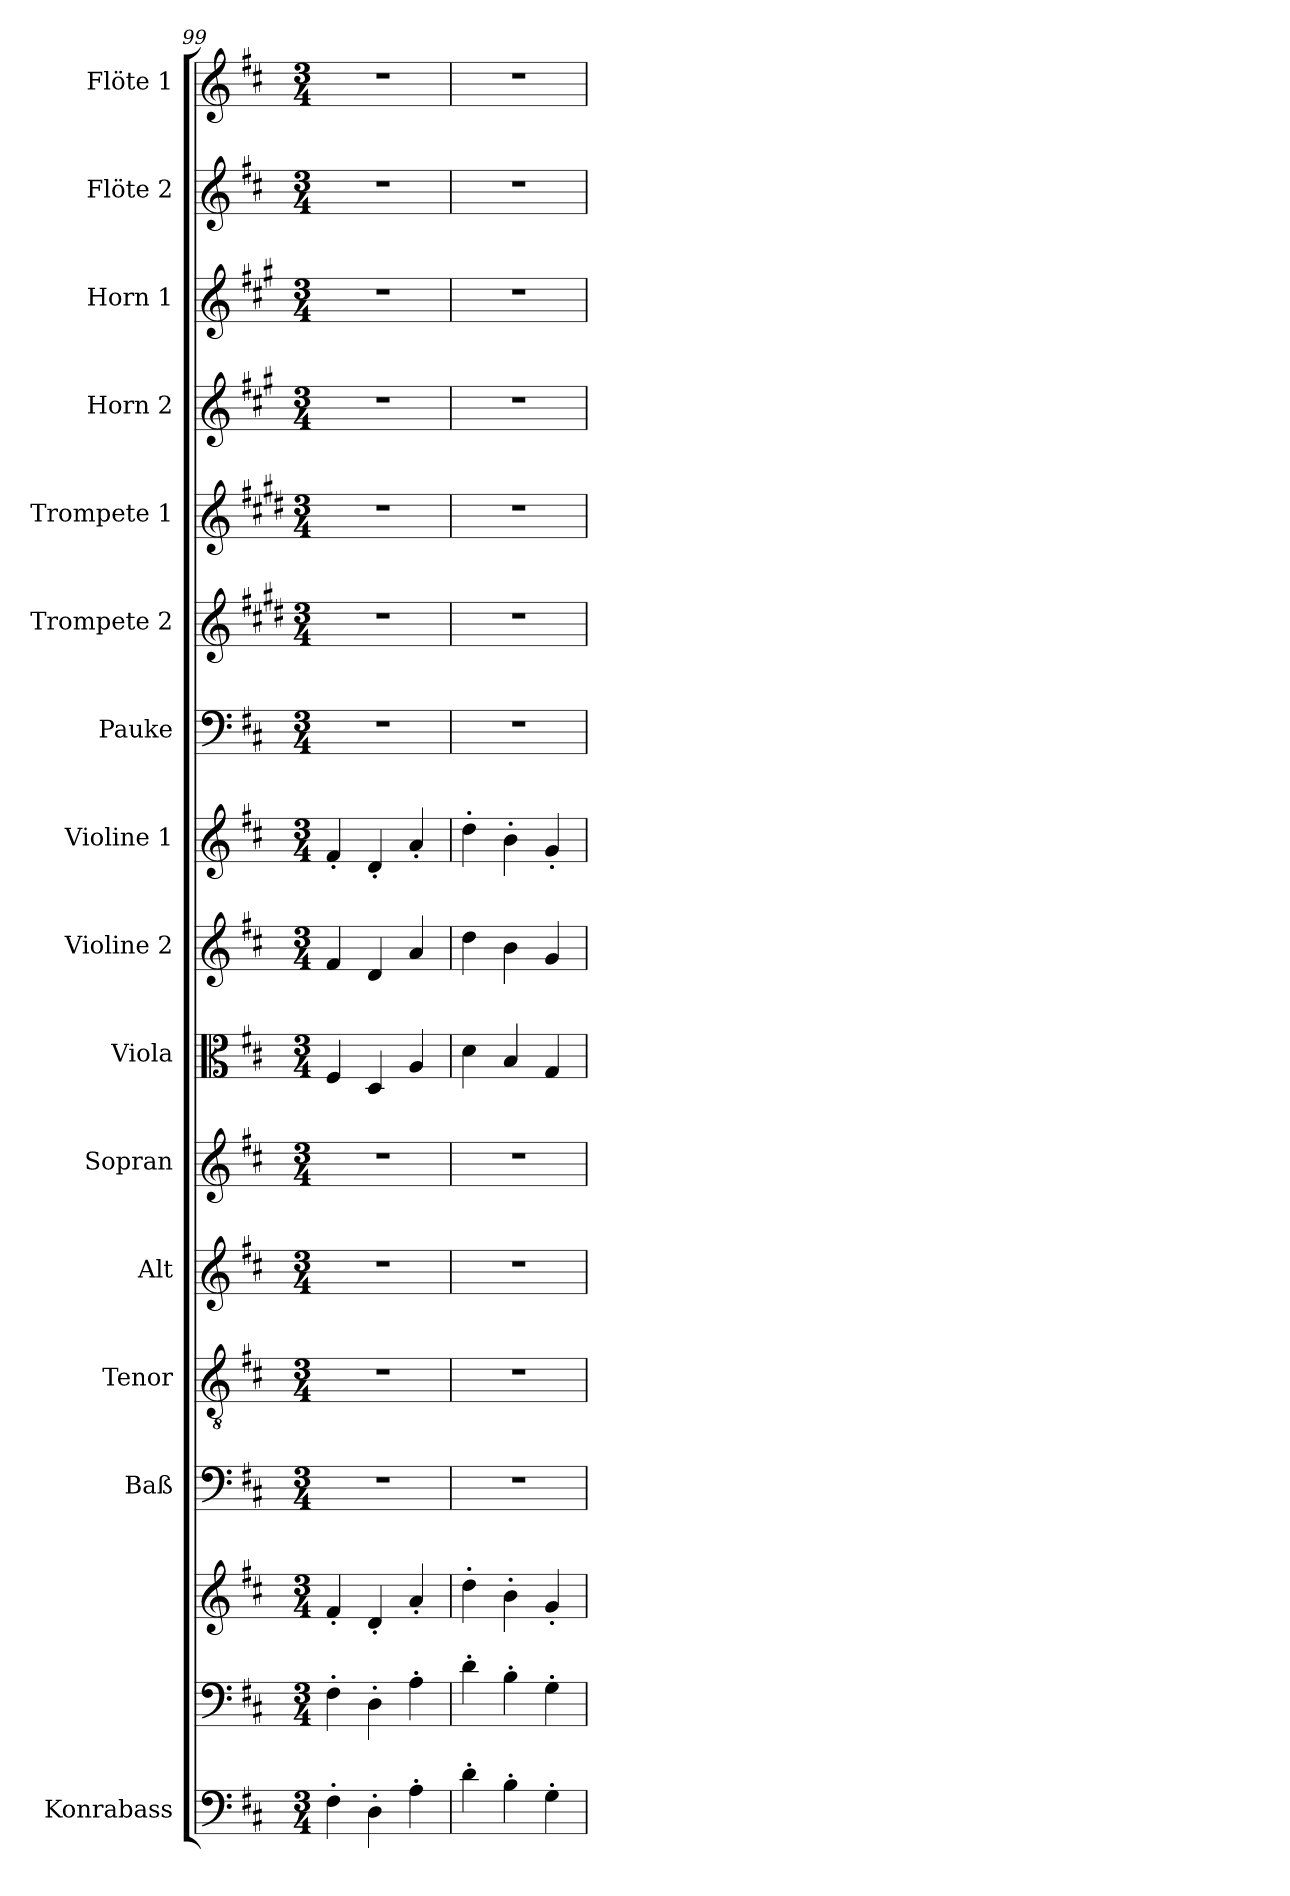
**kern	**kern	**kern	**kern	**kern	**kern	**kern	**kern	**kern	**kern	**kern	**kern	**kern	**kern	**kern	**kern	**kern
*part16	*part15	*part15	*part14	*part13	*part12	*part11	*part10	*part9	*part8	*part7	*part6	*part5	*part4	*part3	*part2	*part1
*staff17	*staff16	*staff15	*staff14	*staff13	*staff12	*staff11	*staff10	*staff9	*staff8	*staff7	*staff6	*staff5	*staff4	*staff3	*staff2	*staff1
*I"Konrabass	*	*	*I"Baß	*I"Tenor	*I"Alt	*I"Sopran	*I"Viola	*I"Violine 2	*I"Violine 1	*I"Pauke	*I"Trompete 2	*I"Trompete 1	*I"Horn 2	*I"Horn 1	*I"Flöte 2	*I"Flöte 1
*I'Kb.	*	*	*I'Baß	*I'Ten	*I'Alt	*I'Sop	*I'Vla.	*I'Vln. 2	*I'Vln. 1	*I'Pk.	*I'Trp. 2	*I'Trp. 1	*I'Hrn. 2	*I'Hrn. 1	*I'Fl. 2	*I'Fl. 1
!!LO:PB:g=z
*clefF4	*clefF4	*clefG2	*clefF4	*clefGv2	*clefG2	*clefG2	*clefC3	*clefG2	*clefG2	*clefF4	*clefG2	*clefG2	*clefG2	*clefG2	*clefG2	*clefG2
*ITrd7c12	*	*	*	*	*	*	*	*	*	*	*ITrd1c2	*ITrd1c2	*ITrd4c7	*ITrd4c7	*	*
*k[f#c#]	*k[f#c#]	*k[f#c#]	*k[f#c#]	*k[f#c#]	*k[f#c#]	*k[f#c#]	*k[f#c#]	*k[f#c#]	*k[f#c#]	*k[f#c#]	*k[f#c#]	*k[f#c#]	*k[f#c#]	*k[f#c#]	*k[f#c#]	*k[f#c#]
*D:	*D:	*D:	*D:	*D:	*D:	*D:	*D:	*D:	*D:	*D:	*D:	*D:	*D:	*D:	*D:	*D:
*M3/4	*M3/4	*M3/4	*M3/4	*M3/4	*M3/4	*M3/4	*M3/4	*M3/4	*M3/4	*M3/4	*M3/4	*M3/4	*M3/4	*M3/4	*M3/4	*M3/4
=99	=99	=99	=99	=99	=99	=99	=99	=99	=99	=99	=99	=99	=99	=99	=99	=99
4FF#'>\	4F#'>\	4f#'</	2.r	2.r	2.r	2.r	4F#/	4f#/	4f#'</	2.r	2.r	2.r	2.r	2.r	2.r	2.r
4DD'>\	4D'>\	4d'</	.	.	.	.	4D/	4d/	4d'</	.	.	.	.	.	.	.
4AA'>\	4A'>\	4a'</	.	.	.	.	4A/	4a/	4a'</	.	.	.	.	.	.	.
=100	=100	=100	=100	=100	=100	=100	=100	=100	=100	=100	=100	=100	=100	=100	=100	=100
4D'>\	4d'>\	4dd'>\	2.r	2.r	2.r	2.r	4d\	4dd\	4dd'>\	2.r	2.r	2.r	2.r	2.r	2.r	2.r
4BB'>\	4B'>\	4b'>\	.	.	.	.	4B/	4b\	4b'>\	.	.	.	.	.	.	.
4GG'>\	4G'>\	4g'</	.	.	.	.	4G/	4g/	4g'</	.	.	.	.	.	.	.
=	=	=	=	=	=	=	=	=	=	=	=	=	=	=	=	=
*-	*-	*-	*-	*-	*-	*-	*-	*-	*-	*-	*-	*-	*-	*-	*-	*-
